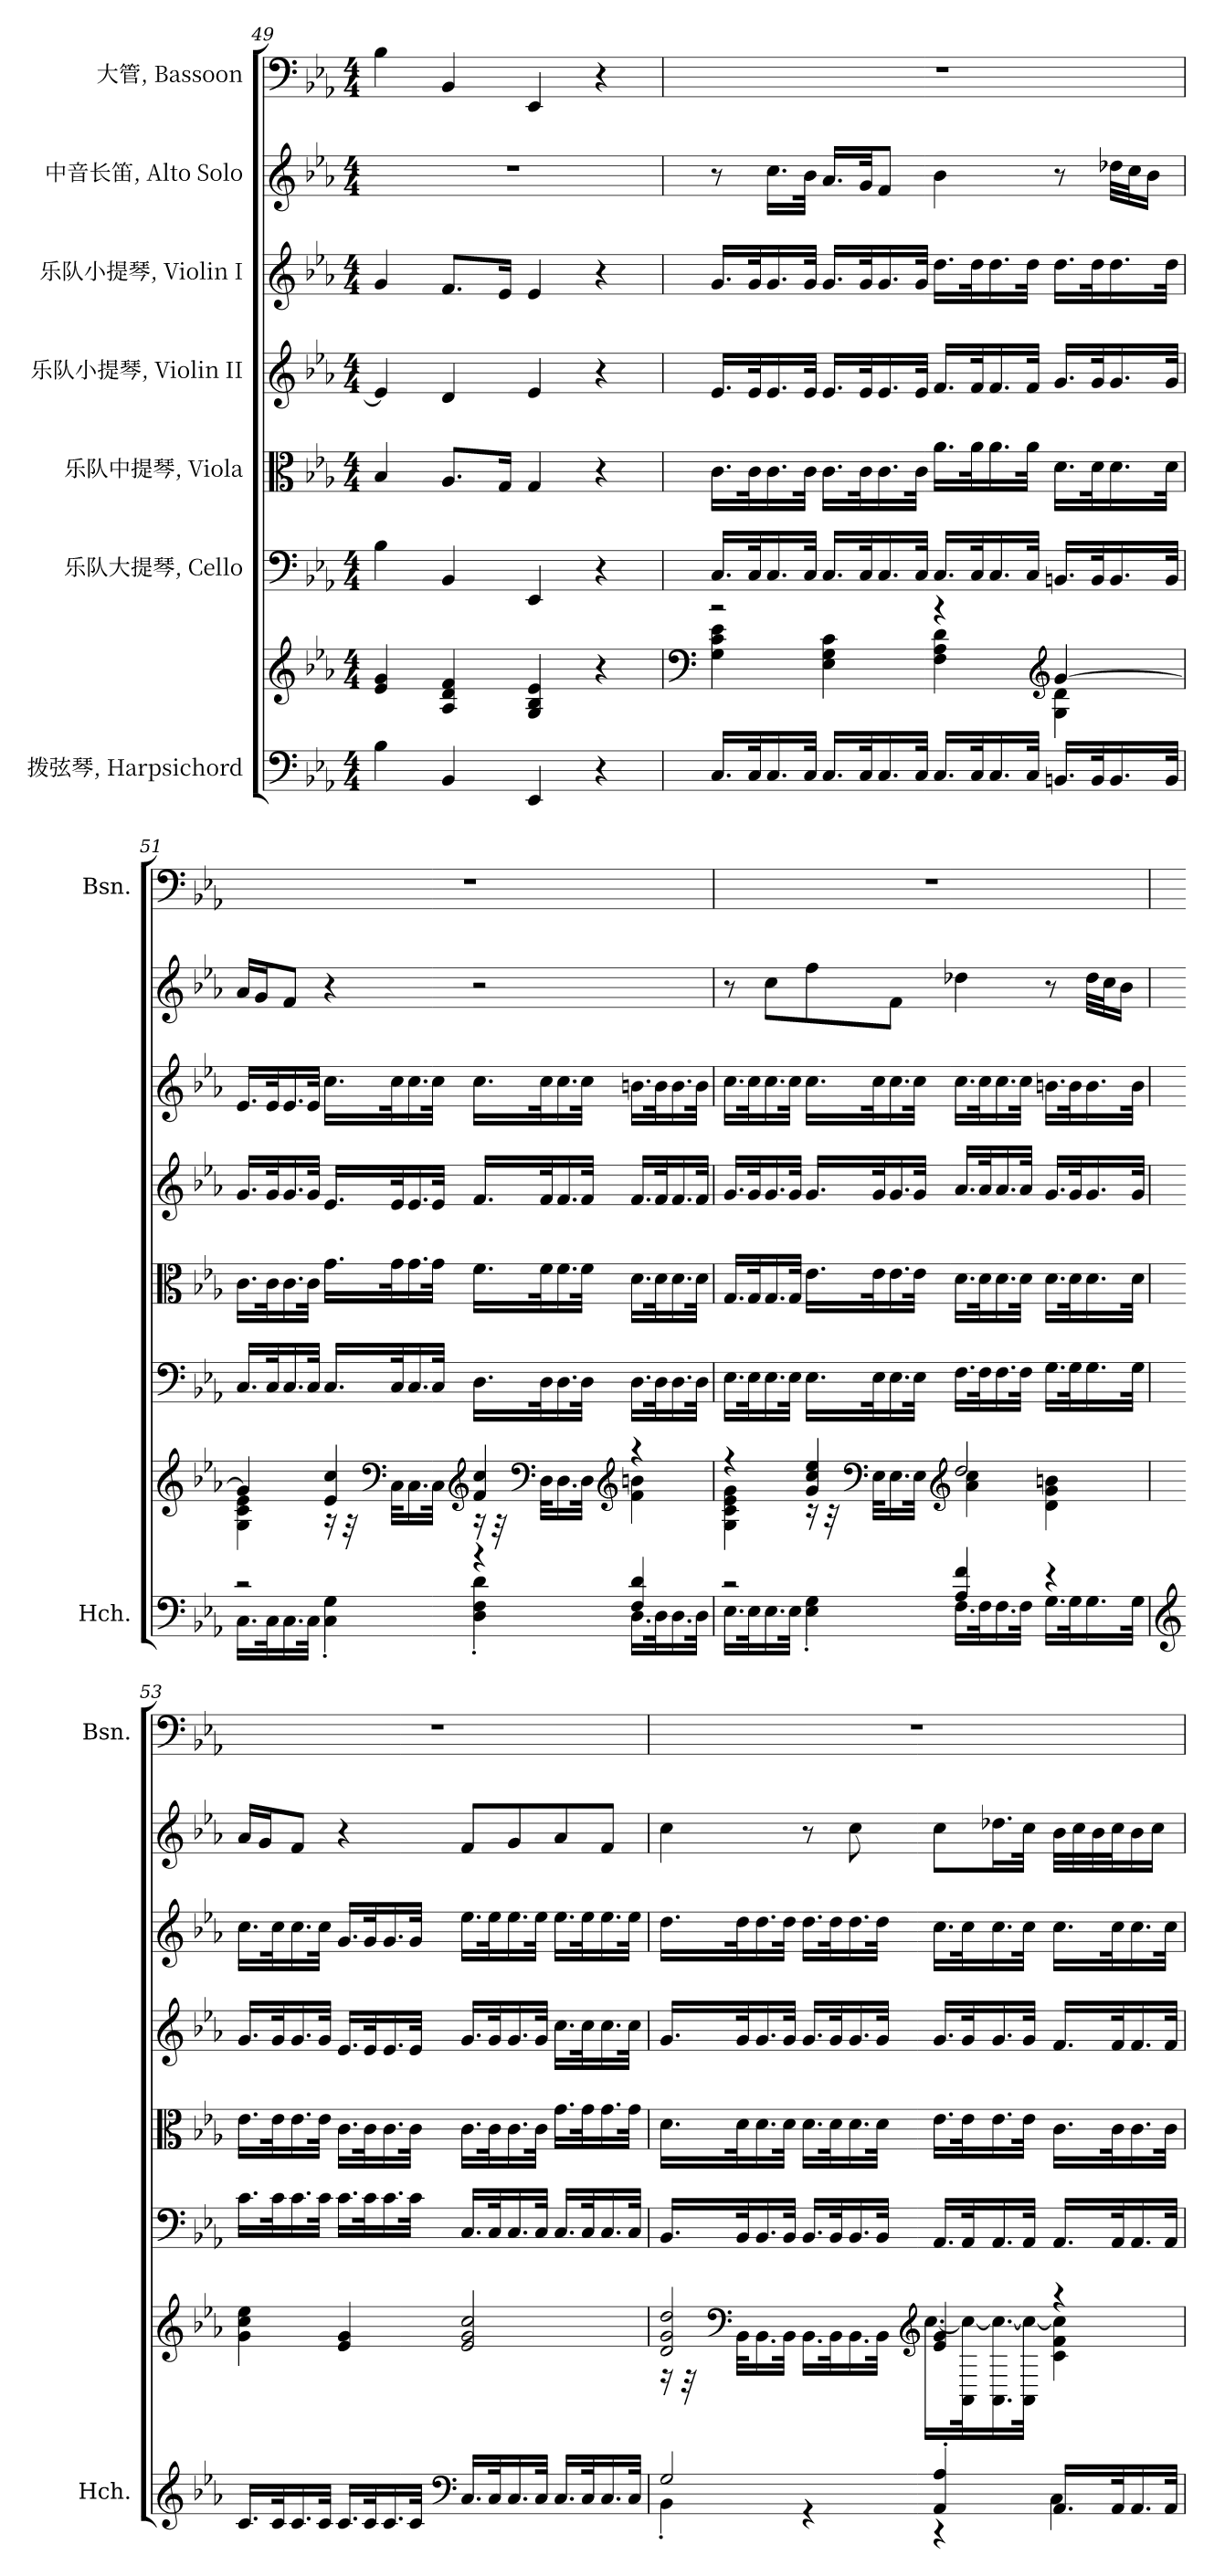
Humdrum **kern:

**kern	**kern	**kern	**kern	**kern	**kern	**kern	**kern
*part7	*part7	*part6	*part5	*part4	*part3	*part2	*part1
*staff8	*staff7	*staff6	*staff5	*staff4	*staff3	*staff2	*staff1
*I"拨弦琴, Harpsichord	*	*I"乐队大提琴, Cello	*I"乐队中提琴, Viola	*I"乐队小提琴, Violin II	*I"乐队小提琴, Violin I	*I"中音长笛, Alto Solo	*I"大管, Bassoon
*I'Hch.	*	*	*	*	*	*	*I'Bsn.
*clefF4	*clefG2	*clefF4	*clefC3	*clefG2	*clefG2	*clefG2	*clefF4
*	*	*	*	*	*	*ITrd3c5	*
*k[b-e-a-]	*k[b-e-a-]	*k[b-e-a-]	*k[b-e-a-]	*k[b-e-a-]	*k[b-e-a-]	*k[b-e-]	*k[b-e-a-]
*M4/4	*M4/4	*M4/4	*M4/4	*M4/4	*M4/4	*M4/4	*M4/4
=49	=49	=49	=49	=49	=49	=49	=49
4B-\	4e-/ 4g/	4B-\	4B-/	4e-/]	4g/	1r	4B-\
4BB-/	4A-/ 4d/ 4f/	4BB-/	8.A-/L	4d/	8.f/L	.	4BB-/
.	.	.	16G/Jk	.	16e-/Jk	.	.
*	*	*	*	*	*	*	*MM25
4EE-/	4G/ 4B-/ 4e-/	4EE-/	4G/	4e-/	4e-/	.	4EE-/
*	*	*	*	*	*	*	*MM55
4r	4r	4r	4r	4r	4r	.	4r
!!LO:PB:g=z
=50	=50	=50	=50	=50	=50	=50	=50
*	*clefF4	*	*	*	*	*	*
*	*^	*	*	*	*	*	*
16.C/LL	2r	4G\ 4c\ 4e-\	16.C/LL	16.c\LL	16.e-/LL	16.g/LL	8r	1r
32C/K	.	.	32C/K	32c\K	32e-/K	32g/K	.	.
16.C/	.	.	16.C/	16.c\	16.e-/	16.g/	16.g\LL	.
32C/JJk	.	.	32C/JJk	32c\JJk	32e-/JJk	32g/JJk	32f\JJk	.
16.C/LL	.	4E-\ 4G\ 4c\	16.C/LL	16.c\LL	16.e-/LL	16.g/LL	16.e-/LL	.
32C/K	.	.	32C/K	32c\K	32e-/K	32g/K	32d/JK	.
16.C/	.	.	16.C/	16.c\	16.e-/	16.g/	8c/J	.
32C/JJk	.	.	32C/JJk	32c\JJk	32e-/JJk	32g/JJk	.	.
16.C/LL	4r	4F\ 4A-\ 4d\	16.C/LL	16.a-\LL	16.f/LL	16.dd\LL	4f\	.
32C/K	.	.	32C/K	32a-\K	32f/K	32dd\K	.	.
16.C/	.	.	16.C/	16.a-\	16.f/	16.dd\	.	.
32C/JJk	.	.	32C/JJk	32a-\JJk	32f/JJk	32dd\JJk	.	.
*	*clefG2	*	*	*	*	*	*	*
16.BBn/LL	[4g/	4G\ 4d\	16.BBn/LL	16.d\LL	16.g/LL	16.dd\LL	8r	.
32BB/K	.	.	32BB/K	32d\K	32g/K	32dd\K	.	.
16.BB/	.	.	16.BB/	16.d\	16.g/	16.dd\	32a-X\LLL	.
.	.	.	.	.	.	.	32g\J	.
.	.	.	.	.	.	.	16f\JJ	.
32BB/JJk	.	.	32BB/JJk	32d\JJk	32g/JJk	32dd\JJk	.	.
!!LO:PB:g=z
=51	=51	=51	=51	=51	=51	=51	=51	=51
*^	*	*	*	*	*	*	*	*
2r	16.C\LL	4g/]	4G\ 4c\ 4e-\	16.C/LL	16.c\LL	16.g/LL	16.e-/LL	16e-/LL	1r
.	.	.	.	.	.	.	.	16d/J	.
.	32C\K	.	.	32C/K	32c\K	32g/K	32e-/K	.	.
.	16.C\	.	.	16.C/	16.c\	16.g/	16.e-/	8c/J	.
.	32C\JJk	.	.	32C/JJk	32c\JJk	32g/JJk	32e-/JJk	.	.
.	4C\' 4G\'	4e-/ 4cc/	16r	16.C/LL	16.g\LL	16.e-/LL	16.cc\LL	4r	.
.	.	.	32r	.	.	.	.	.	.
*	*	*clefF4	*	*	*	*	*	*	*
.	.	.	32C\KLL	32C/K	32g\K	32e-/K	32cc\K	.	.
.	.	.	16.C\	16.C/	16.g\	16.e-/	16.cc\	.	.
.	.	.	32C\JJk	32C/JJk	32g\JJk	32e-/JJk	32cc\JJk	.	.
*	*	*clefG2	*	*	*	*	*	*	*
4r	4D\' 4F\' 4d\'	4f/ 4cc/	16r	16.D\LL	16.f\LL	16.f/LL	16.cc\LL	2r	.
.	.	.	32r	.	.	.	.	.	.
*	*	*clefF4	*	*	*	*	*	*	*
.	.	.	32D\KLL	32D\K	32f\K	32f/K	32cc\K	.	.
.	.	.	16.D\	16.D\	16.f\	16.f/	16.cc\	.	.
.	.	.	32D\JJk	32D\JJk	32f\JJk	32f/JJk	32cc\JJk	.	.
*	*	*clefG2	*	*	*	*	*	*	*
4F/ 4d/	16.D\LL	4r	4f\ 4bn\	16.D\LL	16.d\LL	16.f/LL	16.bn\LL	.	.
.	32D\K	.	.	32D\K	32d\K	32f/K	32b\K	.	.
.	16.D\	.	.	16.D\	16.d\	16.f/	16.b\	.	.
.	32D\JJk	.	.	32D\JJk	32d\JJk	32f/JJk	32b\JJk	.	.
!!LO:PB:g=z
=52	=52	=52	=52	=52	=52	=52	=52	=52	=52
2r	16.E-\LL	4r	4G\ 4c\ 4e-\ 4g\	16.E-\LL	16.G/LL	16.g/LL	16.cc\LL	8r	1r
.	32E-\K	.	.	32E-\K	32G/K	32g/K	32cc\K	.	.
.	16.E-\	.	.	16.E-\	16.G/	16.g/	16.cc\	8g\L	.
.	32E-\JJk	.	.	32E-\JJk	32G/JJk	32g/JJk	32cc\JJk	.	.
.	4E-\' 4G\'	4g/ 4cc/ 4ee-/	16r	16.E-\LL	16.e-\LL	16.g/LL	16.cc\LL	8cc\	.
.	.	.	32r	.	.	.	.	.	.
*	*	*clefF4	*	*	*	*	*	*	*
.	.	.	32E-\KLL	32E-\K	32e-\K	32g/K	32cc\K	.	.
.	.	.	16.E-\	16.E-\	16.e-\	16.g/	16.cc\	8c\J	.
.	.	.	32E-\JJk	32E-\JJk	32e-\JJk	32g/JJk	32cc\JJk	.	.
*	*	*clefG2	*	*	*	*	*	*	*
4A-/ 4f/	16.F\LL	2dd/	4a-\ 4cc\	16.F\LL	16.d\LL	16.a-/LL	16.cc\LL	4a-X\	.
.	32F\K	.	.	32F\K	32d\K	32a-/K	32cc\K	.	.
.	16.F\	.	.	16.F\	16.d\	16.a-/	16.cc\	.	.
.	32F\JJk	.	.	32F\JJk	32d\JJk	32a-/JJk	32cc\JJk	.	.
4r	16.G\LL	.	4d\ 4g\ 4bn\	16.G\LL	16.d\LL	16.g/LL	16.bn\LL	8r	.
.	32G\K	.	.	32G\K	32d\K	32g/K	32b\K	.	.
.	16.G\	.	.	16.G\	16.d\	16.g/	16.b\	32a-\LLL	.
.	.	.	.	.	.	.	.	32g\J	.
.	.	.	.	.	.	.	.	16f\JJ	.
.	32G\JJk	.	.	32G\JJk	32d\JJk	32g/JJk	32b\JJk	.	.
*v	*v	*	*	*	*	*	*	*	*
*	*v	*v	*	*	*	*	*	*
!!LO:PB:g=z
=53	=53	=53	=53	=53	=53	=53	=53
*clefG2	*	*	*	*	*	*	*
16.c/LL	4g\ 4cc\ 4ee-\	16.c\LL	16.e-\LL	16.g/LL	16.cc\LL	16e-/LL	1r
.	.	.	.	.	.	16d/J	.
32c/K	.	32c\K	32e-\K	32g/K	32cc\K	.	.
16.c/	.	16.c\	16.e-\	16.g/	16.cc\	8c/J	.
32c/JJk	.	32c\JJk	32e-\JJk	32g/JJk	32cc\JJk	.	.
16.c/LL	4e-/ 4g/	16.c\LL	16.c\LL	16.e-/LL	16.g/LL	4r	.
32c/K	.	32c\K	32c\K	32e-/K	32g/K	.	.
16.c/	.	16.c\	16.c\	16.e-/	16.g/	.	.
32c/JJk	.	32c\JJk	32c\JJk	32e-/JJk	32g/JJk	.	.
*clefF4	*	*	*	*	*	*	*
16.C/LL	2e-/ 2g/ 2cc/	16.C/LL	16.c\LL	16.g/LL	16.ee-\LL	8c/L	.
32C/K	.	32C/K	32c\K	32g/K	32ee-\K	.	.
16.C/	.	16.C/	16.c\	16.g/	16.ee-\	8d/	.
32C/JJk	.	32C/JJk	32c\JJk	32g/JJk	32ee-\JJk	.	.
16.C/LL	.	16.C/LL	16.g\LL	16.cc\LL	16.ee-\LL	8e-/	.
32C/K	.	32C/K	32g\K	32cc\K	32ee-\K	.	.
16.C/	.	16.C/	16.g\	16.cc\	16.ee-\	8c/J	.
32C/JJk	.	32C/JJk	32g\JJk	32cc\JJk	32ee-\JJk	.	.
!!LO:PB:g=z
=54	=54	=54	=54	=54	=54	=54	=54
*^	*^	*	*	*	*	*	*
2G/	4BB-'\	2d/ 2g/ 2dd/	16r	16.BB-/LL	16.d\LL	16.g/LL	16.dd\LL	4g\	1r
.	.	.	32r	.	.	.	.	.	.
*	*	*clefF4	*	*	*	*	*	*	*
.	.	.	32BB-\KLL	32BB-/K	32d\K	32g/K	32dd\K	.	.
.	.	.	16.BB-\	16.BB-/	16.d\	16.g/	16.dd\	.	.
.	.	.	32BB-\JJk	32BB-/JJk	32d\JJk	32g/JJk	32dd\JJk	.	.
.	4r	.	16.BB-\LL	16.BB-/LL	16.d\LL	16.g/LL	16.dd\LL	8r	.
.	.	.	32BB-\K	32BB-/K	32d\K	32g/K	32dd\K	.	.
.	.	.	16.BB-\	16.BB-/	16.d\	16.g/	16.dd\	8g\	.
.	.	.	32BB-\JJk	32BB-/JJk	32d\JJk	32g/JJk	32dd\JJk	.	.
*	*	*clefG2	*	*	*	*	*	*	*
4AA-/' 4A-/'	4r	4e-/ 4g/	[16.cc\LL	16.AA-/LL	16.e-\LL	16.g/LL	16.cc\LL	8g\L	.
.	.	.	32AA-\ 32cc\_K	32AA-/K	32e-\K	32g/K	32cc\K	.	.
.	.	.	16.AA-\ 16.cc\_	16.AA-/	16.e-\	16.g/	16.cc\	16.a-X\L	.
.	.	.	32AA-\ 32cc\_JJk	32AA-/JJk	32e-\JJk	32g/JJk	32cc\JJk	32g\JJk	.
16.AA-/LL	4C\	4r	4c\ 4f\ 4cc\]	16.AA-/LL	16.c\LL	16.f/LL	16.cc\LL	32f\LLL	.
.	.	.	.	.	.	.	.	32g\	.
.	.	.	.	.	.	.	.	32f\	.
32AA-/K	.	.	.	32AA-/K	32c\K	32f/K	32cc\K	32g\J	.
16.AA-/	.	.	.	16.AA-/	16.c\	16.f/	16.cc\	16f\	.
.	.	.	.	.	.	.	.	16g\JJ	.
32AA-/JJk	.	.	.	32AA-/JJk	32c\JJk	32f/JJk	32cc\JJk	.	.
*v	*v	*	*	*	*	*	*	*	*
*	*v	*v	*	*	*	*	*	*
=	=	=	=	=	=	=	=
*-	*-	*-	*-	*-	*-	*-	*-
